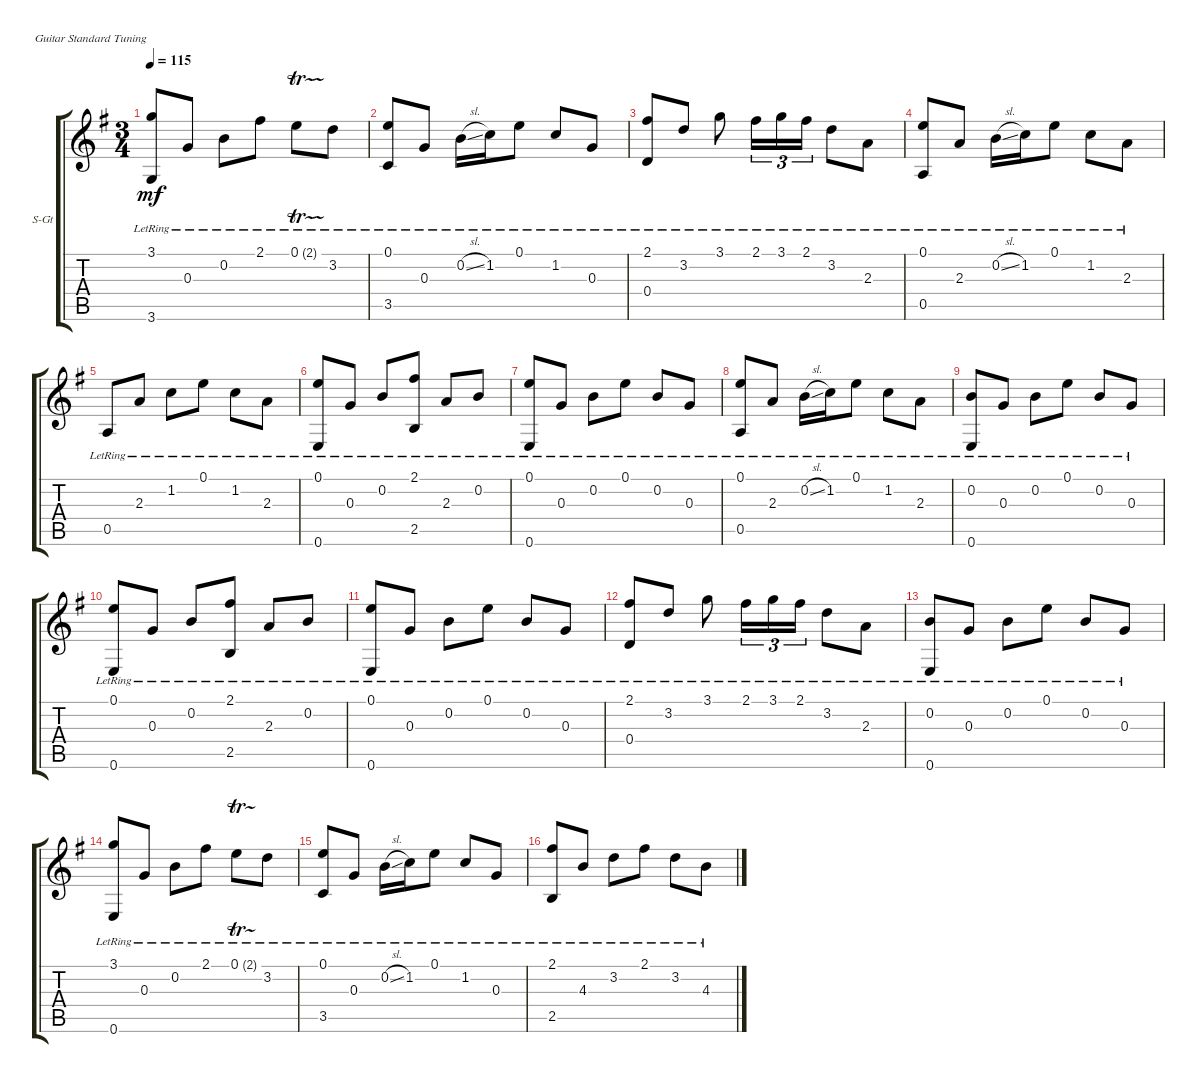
\defaultSystemsLayout 4
\bracketExtendMode groupsimilarinstruments
\firstSystemTrackNameOrientation horizontal
\otherSystemsTrackNameOrientation horizontal
\track ("Steel Guitar" "S-Gt") {multiBarRest instrument acousticguitarsteel}
\staff {score tabs}
\tuning (E4 B3 G3 D3 A2 E2)
\ts (3 4)
\tempo 115
\clef g2
\ks eminor
(3.1{lr} 3.6{lr}).8{dy mf instrument acousticguitarsteel} 0.3{lr}.8 0.2{lr}.8 2.1{lr}.8 0.1{tr (2 16) lr}.8 3.2{lr}.8 |
(0.1{lr} 3.5{lr}).8 0.3{lr}.8 0.2{sl lr}.16 1.2{lr}.16 0.1{lr}.8 1.2{lr}.8 0.3{lr}.8 |
(2.1{lr} 0.4{lr}).8 3.2{lr}.8 3.1{lr}.8 2.1{lr}.16{tu (3 2)} 3.1{lr}.16{tu (3 2)} 2.1{lr}.16{tu (3 2)} 3.2{lr}.8 2.3{lr}.8 |
(0.1{lr} 0.5{lr}).8 2.3{lr}.8 0.2{sl lr}.16 1.2{lr}.16 0.1{lr}.8 1.2{lr}.8 2.3{lr}.8 |
0.5{lr}.8 2.3{lr}.8 1.2{lr}.8 0.1{lr}.8 1.2{lr}.8 2.3{lr}.8 |
(0.6{lr} 0.1{lr}).8 0.3{lr}.8 0.2{lr}.8 (2.1{lr} 2.5{lr}).8 2.3{lr}.8 0.2{lr}.8 |
(0.1{lr} 0.6{lr}).8 0.3{lr}.8 0.2{lr}.8 0.1{lr}.8 0.2{lr}.8 0.3{lr}.8 |
(0.1{lr} 0.5{lr}).8 2.3{lr}.8 0.2{sl lr}.16 1.2{lr}.16 0.1{lr}.8 1.2{lr}.8 2.3{lr}.8 |
(0.2{lr} 0.6{lr}).8 0.3{lr}.8 0.2{lr}.8 0.1{lr}.8 0.2{lr}.8 0.3{lr}.8 |
(0.6{lr} 0.1{lr}).8 0.3{lr}.8 0.2{lr}.8 (2.1{lr} 2.5{lr}).8 2.3{lr}.8 0.2{lr}.8 |
(0.1{lr} 0.6{lr}).8 0.3{lr}.8 0.2{lr}.8 0.1{lr}.8 0.2{lr}.8 0.3{lr}.8 |
(2.1{lr} 0.4{lr}).8 3.2{lr}.8 3.1{lr}.8 2.1{lr}.16{tu (3 2)} 3.1{lr}.16{tu (3 2)} 2.1{lr}.16{tu (3 2)} 3.2{lr}.8 2.3{lr}.8 |
(0.2{lr} 0.6{lr}).8 0.3{lr}.8 0.2{lr}.8 0.1{lr}.8 0.2{lr}.8 0.3{lr}.8 |
(3.1{lr} 0.6{lr}).8 0.3{lr}.8 0.2{lr}.8 2.1{lr}.8 0.1{tr (2 16) lr}.8 3.2{lr}.8 |
(0.1{lr} 3.5{lr}).8 0.3{lr}.8 0.2{sl lr}.16 1.2{lr}.16 0.1{lr}.8 1.2{lr}.8 0.3{lr}.8 |
(2.5{lr} 2.1{lr}).8 4.3{lr}.8 3.2{lr}.8 2.1{lr}.8 3.2{lr}.8 4.3{lr}.8
